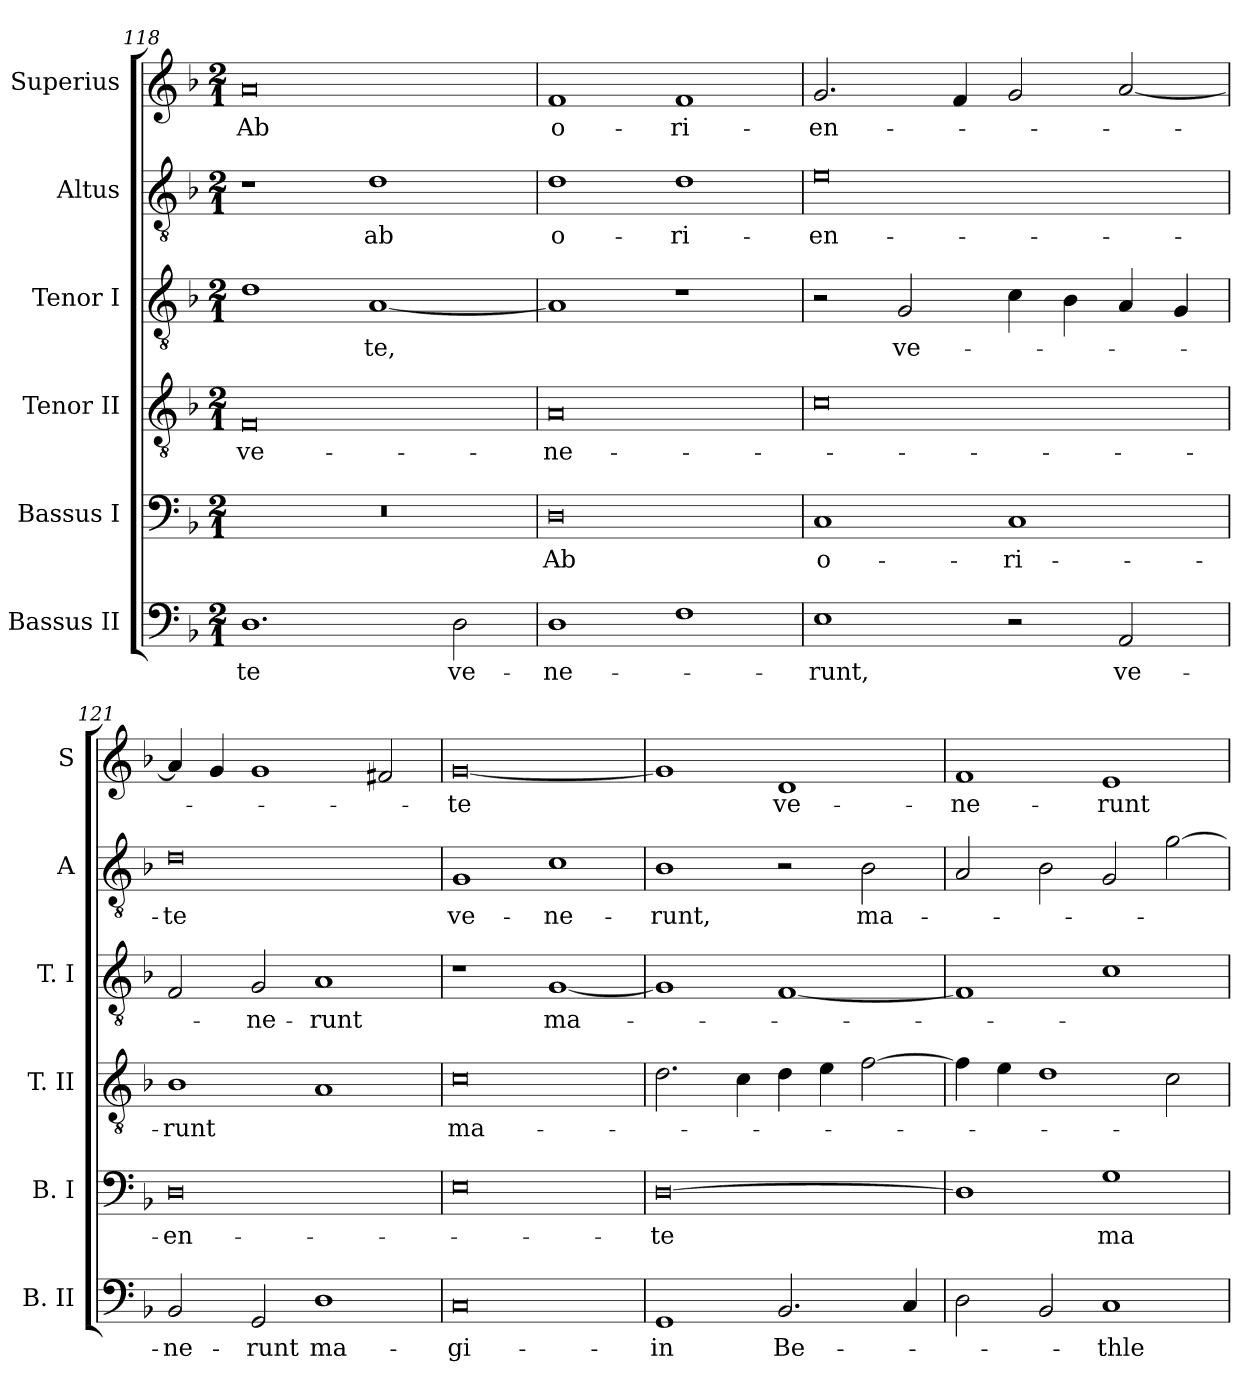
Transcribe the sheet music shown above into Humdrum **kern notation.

**kern	**text	**kern	**text	**kern	**text	**kern	**text	**kern	**text	**kern	**text
*part6	*part6	*part5	*part5	*part4	*part4	*part3	*part3	*part2	*part2	*part1	*part1
*staff6	*staff6	*staff5	*staff5	*staff4	*staff4	*staff3	*staff3	*staff2	*staff2	*staff1	*staff1
*I"Bassus II	*	*I"Bassus I	*	*I"Tenor II	*	*I"Tenor I	*	*I"Altus	*	*I"Superius	*
*I'B. II	*	*I'B. I	*	*I'T. II	*	*I'T. I	*	*I'A	*	*I'S	*
*clefF4	*	*clefF4	*	*clefGv2	*	*clefGv2	*	*clefGv2	*	*clefG2	*
*k[b-]	*	*k[b-]	*	*k[b-]	*	*k[b-]	*	*k[b-]	*	*k[b-]	*
*F:	*	*F:	*	*F:	*	*F:	*	*F:	*	*F:	*
*M2/1	*	*M2/1	*	*M2/1	*	*M2/1	*	*M2/1	*	*M2/1	*
=118	=118	=118	=118	=118	=118	=118	=118	=118	=118	=118	=118
1.D	-te	0r	.	0F	ve-	1d	.	1r	.	0a	Ab
.	.	.	.	.	.	[1A	-te,	1d	ab	.	.
2D	ve-	.	.	.	.	.	.	.	.	.	.
=119	=119	=119	=119	=119	=119	=119	=119	=119	=119	=119	=119
1D	-ne-	0D	Ab	0A	-ne-	1A]	.	1d	o-	1f	o-
1F	.	.	.	.	.	1r	.	1d	-ri-	1f	-ri-
=120	=120	=120	=120	=120	=120	=120	=120	=120	=120	=120	=120
1E	-runt,	1C	o-	0c	.	2r	.	0e	-en-	2.g	-en-
.	.	.	.	.	.	2G	ve-	.	.	.	.
.	.	.	.	.	.	.	.	.	.	4f	.
2r	.	1C	-ri-	.	.	4c	.	.	.	2g	.
.	.	.	.	.	.	4B-	.	.	.	.	.
2AA	ve-	.	.	.	.	4A	.	.	.	[2a	.
.	.	.	.	.	.	4G	.	.	.	.	.
=121	=121	=121	=121	=121	=121	=121	=121	=121	=121	=121	=121
2BB-	-ne-	0D	-en-	1B-	-runt	2F	.	0d	-te	4a]	.
.	.	.	.	.	.	.	.	.	.	4g	.
2GG	-runt	.	.	.	.	2G	-ne-	.	.	1g	.
1D	ma-	.	.	1A	.	1A	-runt	.	.	.	.
.	.	.	.	.	.	.	.	.	.	2f#X	.
=122	=122	=122	=122	=122	=122	=122	=122	=122	=122	=122	=122
0C	-gi-	0E	.	0c	ma-	1r	.	1G	ve-	[0g	-te
.	.	.	.	.	.	[1G	ma-	1c	-ne-	.	.
=123	=123	=123	=123	=123	=123	=123	=123	=123	=123	=123	=123
1GG	-in	[0D	-te	2.d	.	1G]	.	1B-	-runt,	1g]	.
.	.	.	.	4c	.	.	.	.	.	.	.
2.BB-	Be-	.	.	4d	.	[1F	.	2r	.	1d	ve-
.	.	.	.	4e	.	.	.	.	.	.	.
.	.	.	.	[2f	.	.	.	2B-	ma-	.	.
4C	.	.	.	.	.	.	.	.	.	.	.
=124	=124	=124	=124	=124	=124	=124	=124	=124	=124	=124	=124
2D	.	1D]	.	4f]	.	1F]	.	2A	.	1f	-ne-
.	.	.	.	4e	.	.	.	.	.	.	.
2BB-	.	.	.	1d	.	.	.	2B-	.	.	.
1C	-thle-	1G	ma-	.	.	1c	.	2G	.	1e	-runt
.	.	.	.	2c	.	.	.	[2g	.	.	.
=	=	=	=	=	=	=	=	=	=	=	=
*-	*-	*-	*-	*-	*-	*-	*-	*-	*-	*-	*-
